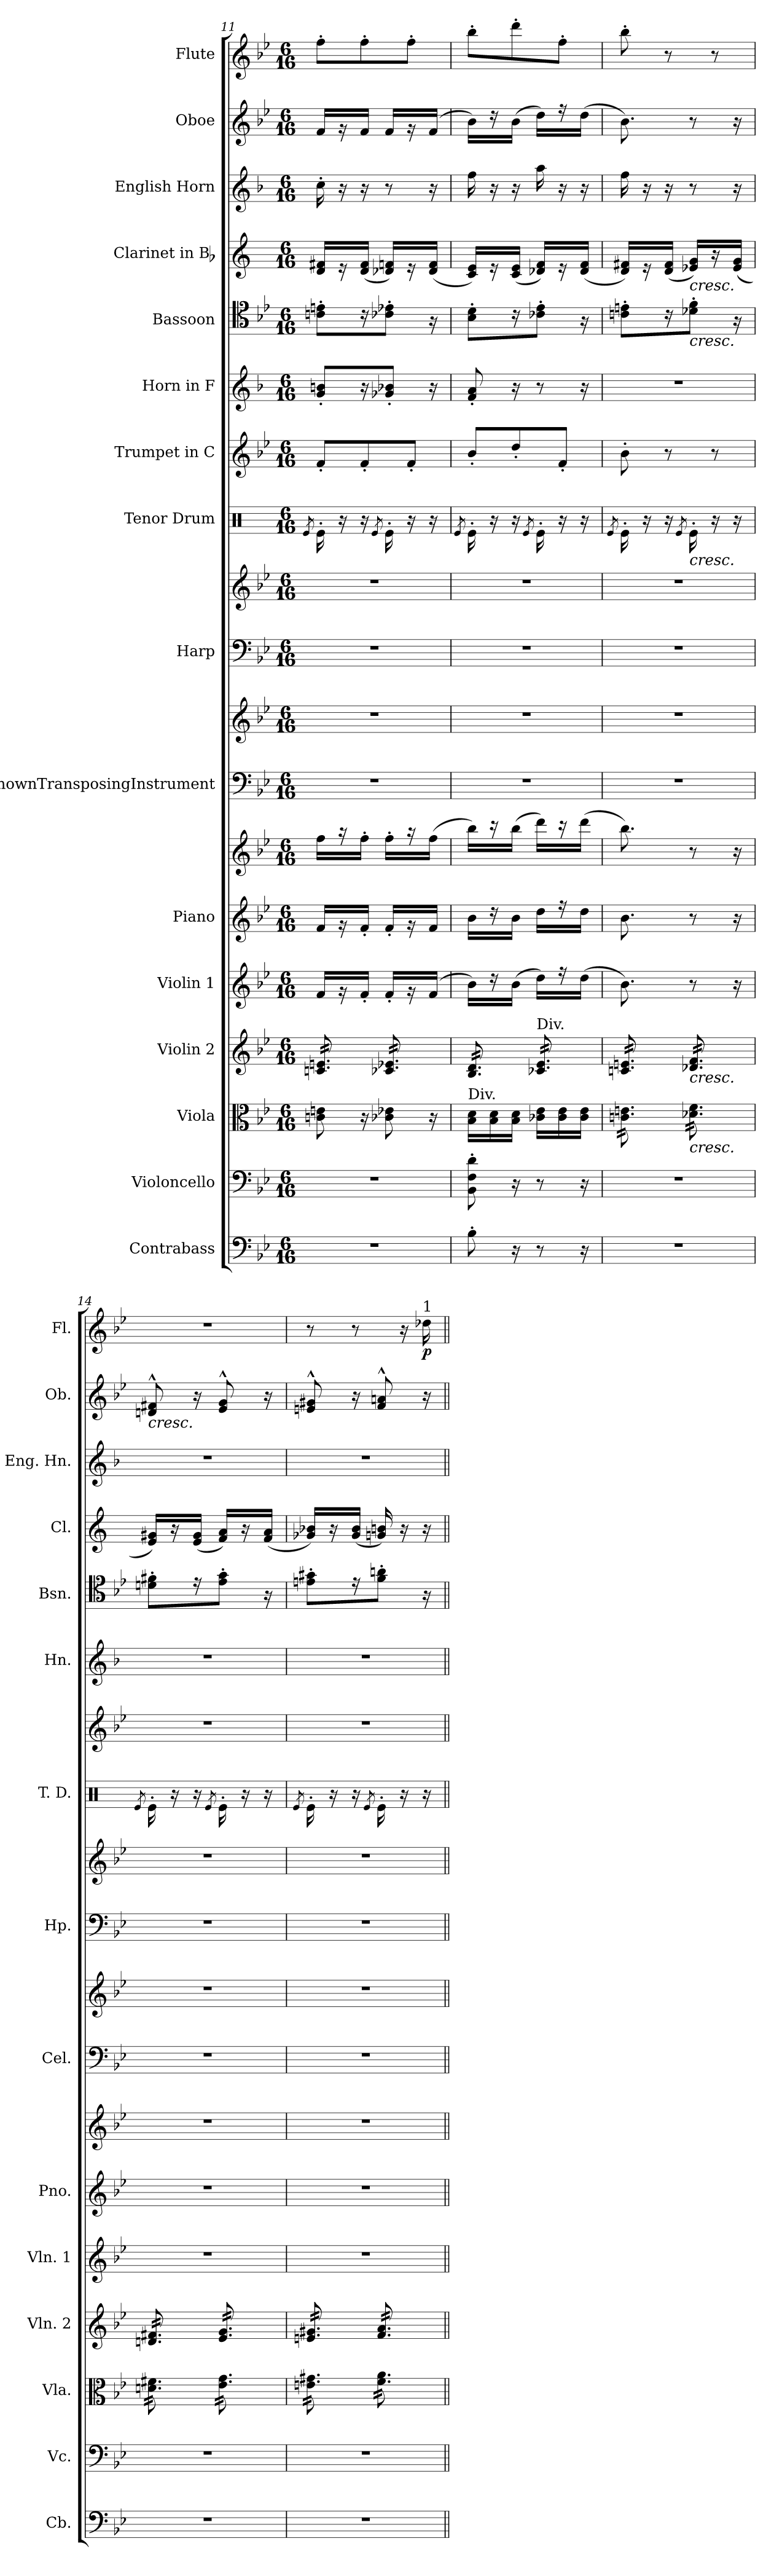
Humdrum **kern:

**kern	**kern	**kern	**kern	**kern	**kern	**kern	**kern	**kern	**kern	**kern	**kern	**kern	**kern	**kern	**kern	**kern	**kern	**kern	**dynam
*part16	*part15	*part14	*part13	*part12	*part11	*part11	*part10	*part10	*part9	*part9	*part8	*part7	*part6	*part5	*part4	*part3	*part2	*part1	*part1
*staff19	*staff18	*staff17	*staff16	*staff15	*staff14	*staff13	*staff12	*staff11	*staff10	*staff9	*staff8	*staff7	*staff6	*staff5	*staff4	*staff3	*staff2	*staff1	*staff1
*I"Contrabass	*I"Violoncello	*I"Viola	*I"Violin 2	*I"Violin 1	*I"Piano	*	*I"UnknownTransposingInstrument	*	*I"Harp	*	*I"Tenor Drum	*I"Trumpet in C	*I"Horn in F	*I"Bassoon	*I"Clarinet in Bb	*I"English Horn	*I"Oboe	*I"Flute	*
*I'Cb.	*I'Vc.	*I'Vla.	*I'Vln. 2	*I'Vln. 1	*I'Pno.	*	*I'Cel.	*	*I'Hp.	*	*I'T. D.	*	*I'Hn.	*I'Bsn.	*I'Cl.	*I'Eng. Hn.	*I'Ob.	*I'Fl.	*
*clefF4	*clefF4	*clefC3	*clefG2	*clefG2	*clefG2	*clefG2	*clefF4	*clefG2	*clefF4	*clefG2	*clefX	*clefG2	*clefG2	*clefC4	*clefG2	*clefG2	*clefG2	*clefG2	*
*	*	*	*	*	*	*	*	*	*	*	*	*	*ITrd4c7	*	*ITrd1c2	*ITrd4c7	*	*	*
*k[b-e-]	*k[b-e-]	*k[b-e-]	*k[b-e-]	*k[b-e-]	*k[b-e-]	*k[b-e-]	*k[b-e-]	*k[b-e-]	*k[b-e-]	*k[b-e-]	*k[]	*k[b-e-]	*k[b-e-]	*k[b-e-]	*k[b-e-]	*k[b-e-]	*k[b-e-]	*k[b-e-]	*
*B-:	*B-:	*B-:	*B-:	*B-:	*B-:	*B-:	*B-:	*B-:	*B-:	*B-:	*C:	*B-:	*B-:	*B-:	*B-:	*B-:	*B-:	*B-:	*
*M6/16	*M6/16	*M6/16	*M6/16	*M6/16	*M6/16	*M6/16	*M6/16	*M6/16	*M6/16	*M6/16	*M6/16	*M6/16	*M6/16	*M6/16	*M6/16	*M6/16	*M6/16	*M6/16	*
=11	=11	=11	=11	=11	=11	=11	=11	=11	=11	=11	=11	=11	=11	=11	=11	=11	=11	=11	=11
.	.	.	.	.	.	.	.	.	.	.	8qRe/	.	.	.	.	.	.	.	.
*	*	*	*tremolo	*	*	*	*	*	*	*	*	*	*	*	*	*	*	*	*
8%3r	8%3r	8cn 8en	32cn 32enLLL	16fLL	16fLL	16ffLL	8%3r	8%3r	8%3r	8%3r	16Re'\	8f'L	8c' 8en'L	8cn' 8en'L	16c 16enLL	16f'	16fLL	8ff'L	.
.	.	.	32cn 32en	.	.	.	.	.	.	.	.	.	.	.	.	.	.	.	.
.	.	.	32cn 32en	16r	16r	16r	.	.	.	.	16r	.	.	.	16r	16r	16r	.	.
.	.	.	32cn 32en	.	.	.	.	.	.	.	.	.	.	.	.	.	.	.	.
.	.	16r	32cn 32en	16f'JJ	16f'JJ	16ff'JJ	.	.	.	.	16r	8f'	16r	16r	(16c 16eJJ	16r	16fJJ	8ff'	.
.	.	.	32cn 32enJJJ	.	.	.	.	.	.	.	.	.	.	.	.	.	.	.	.
.	.	.	.	.	.	.	.	.	.	.	8qRe/	.	.	.	.	.	.	.	.
.	.	8c-X 8e-X	32c-X 32e-XLLL	16f'LL	16f'LL	16ff'LL	.	.	.	.	16Re'\	.	8c-X' 8e-X'J	8c-X' 8e-X'J	16c-X 16e-XLL)	8r	16fLL	.	.
.	.	.	32c-X 32e-X	.	.	.	.	.	.	.	.	.	.	.	.	.	.	.	.
.	.	.	32c-X 32e-X	16r	16r	16r	.	.	.	.	16r	8f'J	.	.	16r	.	16r	8ff'J	.
.	.	.	32c-X 32e-X	.	.	.	.	.	.	.	.	.	.	.	.	.	.	.	.
.	.	16r	32c-X 32e-X	(16fJJ	16fJJ	(16ffJJ	.	.	.	.	16r	.	16r	16r	(16c- 16e-JJ	16r	(16fJJ	.	.
.	.	.	32c-X 32e-XJJJ	.	.	.	.	.	.	.	.	.	.	.	.	.	.	.	.
=12	=12	=12	=12	=12	=12	=12	=12	=12	=12	=12	=12	=12	=12	=12	=12	=12	=12	=12	=12
.	.	.	.	.	.	.	.	.	.	.	8qRe/	.	.	.	.	.	.	.	.
!	!	!LO:TX:a:t=Div.	!	!	!	!	!	!	!	!	!	!	!	!	!	!	!	!	!
8B-'	8BB-' 8F' 8d'	16B- 16dLL	32B- 32dLLL	16b-LL)	16b-LL	16bb-LL)	8%3r	8%3r	8%3r	8%3r	16Re'\	8b-'L	8B-' 8d'	8B-' 8d'L	16B- 16dLL)	16b-	16b-LL)	8bb-'L	.
.	.	.	32B- 32d	.	.	.	.	.	.	.	.	.	.	.	.	.	.	.	.
.	.	16B- 16d	32B- 32d	16r	16r	16r	.	.	.	.	16r	.	.	.	16r	16r	16r	.	.
.	.	.	32B- 32d	.	.	.	.	.	.	.	.	.	.	.	.	.	.	.	.
16r	16r	16B- 16dJJ	32B- 32d	(16b-JJ	16b-JJ	(16bb-JJ	.	.	.	.	16r	8dd'	16r	16r	(16B- 16dJJ	16r	(16b-JJ	8ddd'	.
.	.	.	32B- 32dJJJ	.	.	.	.	.	.	.	.	.	.	.	.	.	.	.	.
.	.	.	.	.	.	.	.	.	.	.	8qRe/	.	.	.	.	.	.	.	.
!	!	!	!LO:TX:a:t=Div.	!	!	!	!	!	!	!	!	!	!	!	!	!	!	!	!
8r	8r	16c-X 16e-LL	32c-X 32e-LLL	16ddLL)	16ddLL	16dddLL)	.	.	.	.	16Re'\	.	8r	8c-X' 8e-'J	16c-X 16e-LL)	16dd	16ddLL)	.	.
.	.	.	32c-X 32e-	.	.	.	.	.	.	.	.	.	.	.	.	.	.	.	.
.	.	16c- 16e-	32c-X 32e-	16r	16r	16r	.	.	.	.	16r	8f'J	.	.	16r	16r	16r	8ff'J	.
.	.	.	32c-X 32e-	.	.	.	.	.	.	.	.	.	.	.	.	.	.	.	.
16r	16r	16c- 16e-JJ	32c-X 32e-	(16ddJJ	16ddJJ	(16dddJJ	.	.	.	.	16r	.	16r	16r	(16c- 16e-JJ	16r	(16ddJJ	.	.
.	.	.	32c-X 32e-JJJ	.	.	.	.	.	.	.	.	.	.	.	.	.	.	.	.
=13	=13	=13	=13	=13	=13	=13	=13	=13	=13	=13	=13	=13	=13	=13	=13	=13	=13	=13	=13
.	.	.	.	.	.	.	.	.	.	.	8qRe/	.	.	.	.	.	.	.	.
*	*	*tremolo	*	*	*	*	*	*	*	*	*	*	*	*	*	*	*	*	*
8%3r	8%3r	32cn 32enLLL	32cn 32enLLL	8.b-)	8.b-	8.bb-)	8%3r	8%3r	8%3r	8%3r	16Re'\	8b-'	8%3r	8cn' 8en'L	16c 16enLL)	16b-	8.b-)	8bb-'	.
.	.	32cn 32en	32cn 32en	.	.	.	.	.	.	.	.	.	.	.	.	.	.	.	.
.	.	32cn 32en	32cn 32en	.	.	.	.	.	.	.	16r	.	.	.	16r	16r	.	.	.
.	.	32cn 32en	32cn 32en	.	.	.	.	.	.	.	.	.	.	.	.	.	.	.	.
.	.	32cn 32en	32cn 32en	.	.	.	.	.	.	.	16r	8r	.	16r	(16c 16eJJ	16r	.	8r	.
.	.	32cn 32enJJJ	32cn 32enJJJ	.	.	.	.	.	.	.	.	.	.	.	.	.	.	.	.
.	.	.	.	.	.	.	.	.	.	.	8qRe/	.	.	.	.	.	.	.	.
!	!	!	!	!	!	!	!	!	!	!	!	!	!	!	!LO:TX:b:i:t=cresc.	!	!	!	!
!	!	!	!	!	!	!	!	!	!	!	!	!	!	!LO:TX:b:i:t=cresc.	!	!	!	!	!
!	!	!	!	!	!	!	!	!	!	!	!LO:TX:b:i:t=cresc.	!	!	!	!	!	!	!	!
!	!	!	!LO:TX:b:i:t=cresc.	!	!	!	!	!	!	!	!	!	!	!	!	!	!	!	!
!	!	!LO:TX:b:i:t=cresc.	!	!	!	!	!	!	!	!	!	!	!	!	!	!	!	!	!
.	.	32d-X 32fLLL	32d-X 32fLLL	8r	8r	8r	.	.	.	.	16Re'\	.	.	8d-X' 8f'J	16d-X 16fLL)	8r	8r	.	.
.	.	32d-X 32f	32d-X 32f	.	.	.	.	.	.	.	.	.	.	.	.	.	.	.	.
.	.	32d-X 32f	32d-X 32f	.	.	.	.	.	.	.	16r	8r	.	.	16r	.	.	8r	.
.	.	32d-X 32f	32d-X 32f	.	.	.	.	.	.	.	.	.	.	.	.	.	.	.	.
.	.	32d-X 32f	32d-X 32f	16r	16r	16r	.	.	.	.	16r	.	.	16r	(16d- 16fJJ	16r	16r	.	.
.	.	32d-X 32fJJJ	32d-X 32fJJJ	.	.	.	.	.	.	.	.	.	.	.	.	.	.	.	.
=14	=14	=14	=14	=14	=14	=14	=14	=14	=14	=14	=14	=14	=14	=14	=14	=14	=14	=14	=14
.	.	.	.	.	.	.	.	.	.	.	8qRe/	.	.	.	.	.	.	.	.
!	!	!	!	!	!	!	!	!	!	!	!	!	!	!	!	!	!LO:TX:b:i:t=cresc.	!	!
8%3r	8%3r	32dn 32f#XLLL	32dn 32f#XLLL	8%3r	8%3r	8%3r	8%3r	8%3r	8%3r	8%3r	16Re'\	8%3r	8%3r	8dn' 8f#X'L	16d 16f#XLL)	8%3r	8dn^^ 8f#X^^	8%3r	.
.	.	32dn 32f#X	32dn 32f#X	.	.	.	.	.	.	.	.	.	.	.	.	.	.	.	.
.	.	32dn 32f#X	32dn 32f#X	.	.	.	.	.	.	.	16r	.	.	.	16r	.	.	.	.
.	.	32dn 32f#X	32dn 32f#X	.	.	.	.	.	.	.	.	.	.	.	.	.	.	.	.
.	.	32dn 32f#X	32dn 32f#X	.	.	.	.	.	.	.	16r	.	.	16r	(16d 16f#JJ	.	16r	.	.
.	.	32dn 32f#XJJJ	32dn 32f#XJJJ	.	.	.	.	.	.	.	.	.	.	.	.	.	.	.	.
.	.	.	.	.	.	.	.	.	.	.	8qRe/	.	.	.	.	.	.	.	.
.	.	32e- 32gLLL	32e- 32gLLL	.	.	.	.	.	.	.	16Re'\	.	.	8e-' 8g'J	16e- 16gLL)	.	8e-^^ 8g^^	.	.
.	.	32e- 32g	32e- 32g	.	.	.	.	.	.	.	.	.	.	.	.	.	.	.	.
.	.	32e- 32g	32e- 32g	.	.	.	.	.	.	.	16r	.	.	.	16r	.	.	.	.
.	.	32e- 32g	32e- 32g	.	.	.	.	.	.	.	.	.	.	.	.	.	.	.	.
.	.	32e- 32g	32e- 32g	.	.	.	.	.	.	.	16r	.	.	16r	(16e- 16gJJ	.	16r	.	.
.	.	32e- 32gJJJ	32e- 32gJJJ	.	.	.	.	.	.	.	.	.	.	.	.	.	.	.	.
=15	=15	=15	=15	=15	=15	=15	=15	=15	=15	=15	=15	=15	=15	=15	=15	=15	=15	=15	=15
.	.	.	.	.	.	.	.	.	.	.	8qRe/	.	.	.	.	.	.	.	.
8%3r	8%3r	32en 32g#XLLL	32en 32g#XLLL	8%3r	8%3r	8%3r	8%3r	8%3r	8%3r	8%3r	16Re'\	8%3r	8%3r	8en' 8g#X'L	16f-X 16a-XLL)	8%3r	8en^^ 8g#X^^	8r	.
.	.	32en 32g#X	32en 32g#X	.	.	.	.	.	.	.	.	.	.	.	.	.	.	.	.
.	.	32en 32g#X	32en 32g#X	.	.	.	.	.	.	.	16r	.	.	.	16r	.	.	.	.
.	.	32en 32g#X	32en 32g#X	.	.	.	.	.	.	.	.	.	.	.	.	.	.	.	.
.	.	32en 32g#X	32en 32g#X	.	.	.	.	.	.	.	16r	.	.	16r	(16f- 16a-JJ	.	16r	8r	.
.	.	32en 32g#XJJJ	32en 32g#XJJJ	.	.	.	.	.	.	.	.	.	.	.	.	.	.	.	.
.	.	.	.	.	.	.	.	.	.	.	8qRe/	.	.	.	.	.	.	.	.
.	.	32f 32aLLL	32f 32aLLL	.	.	.	.	.	.	.	16Re'\	.	.	8f' 8an'J	16fn 16an)	.	8f^^ 8an^^	.	.
.	.	32f 32a	32f 32a	.	.	.	.	.	.	.	.	.	.	.	.	.	.	.	.
.	.	32f 32a	32f 32a	.	.	.	.	.	.	.	16r	.	.	.	16r	.	.	16r	.
.	.	32f 32a	32f 32a	.	.	.	.	.	.	.	.	.	.	.	.	.	.	.	.
!	!	!	!	!	!	!	!	!	!	!	!	!	!	!	!	!	!	!LO:TX:a:t=1	!
.	.	32f 32a	32f 32a	.	.	.	.	.	.	.	16r	.	.	16r	16r	.	16r	16dd-X	p
.	.	32f 32aJJJ	32f 32aJJJ	.	.	.	.	.	.	.	.	.	.	.	.	.	.	.	.
*	*	*	*Xtremolo	*	*	*	*	*	*	*	*	*	*	*	*	*	*	*	*
*	*	*Xtremolo	*	*	*	*	*	*	*	*	*	*	*	*	*	*	*	*	*
=||	=||	=||	=||	=||	=||	=||	=||	=||	=||	=||	=||	=||	=||	=||	=||	=||	=||	=||	=||
*-	*-	*-	*-	*-	*-	*-	*-	*-	*-	*-	*-	*-	*-	*-	*-	*-	*-	*-	*-
